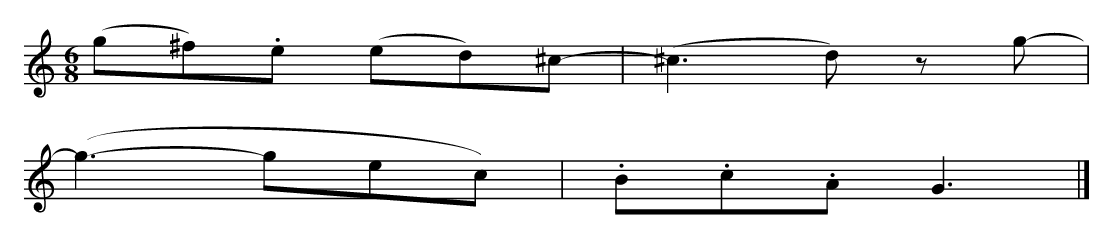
X:1
T:
M:6/8
K:C
(g^f).e (ed)^c-| (^c3 d) z g-|
(g3-gec) | .B.c.A G3 |]
